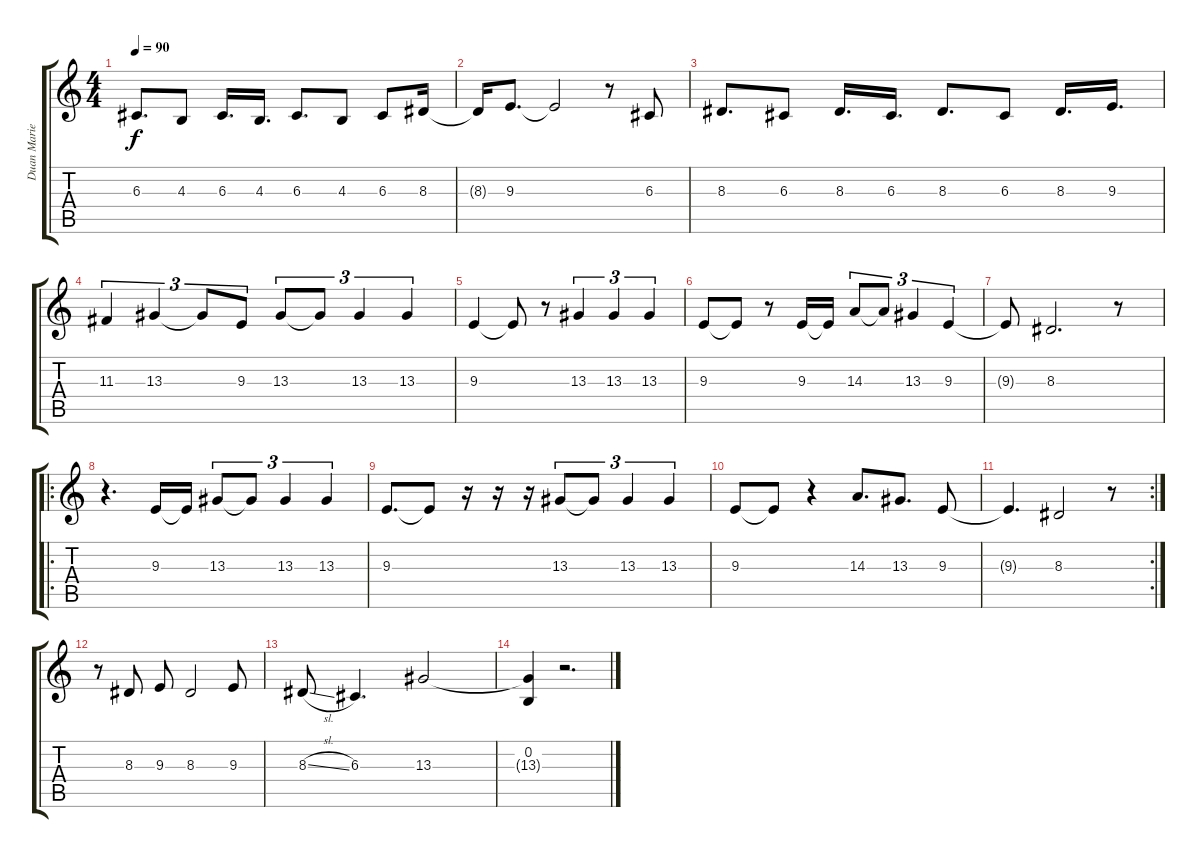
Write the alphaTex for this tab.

\track ("Duan Marie" "Duan Marie") {solo instrument viola}
\staff {score tabs}
\tuning (E4 B3 G3 D3 A2 E2) {hide}
\ts (4 4)
\tempo 90
\clef g2
\ks c
6.3.8{d dy f} 4.3.8 6.3.16{d} 4.3.16{d} 6.3.8{d} 4.3.8 6.3.8 8.3.16 |
8.3{t}.16 9.3.8{d} 9.3{t}.2 r.8 6.3.8 |
8.3.8{d} 6.3.8 8.3.16{d} 6.3.16{d} 8.3.8{d} 6.3.8 8.3.16{d} 9.3.16{d} |
11.3.4{tu (3 2)} 13.3.4{tu (3 2)} 13.3{t}.8{tu (3 2)} 9.3.8{tu (3 2)} 13.3.8{tu (3 2)} 13.3{t}.8{tu (3 2)} 13.3.4{tu (3 2)} 13.3.4{tu (3 2)} |
9.3.4 9.3{t}.8 r.8 13.3.4{tu (3 2)} 13.3.4{tu (3 2)} 13.3.4{tu (3 2)} |
9.3.8 9.3{t}.8 r.8 9.3.16 9.3{t}.16 14.3.8{tu (3 2)} 14.3{t}.8{tu (3 2)} 13.3.4{tu (3 2)} 9.3.4{tu (3 2)} |
9.3{t}.8 8.3.2{d} r.8 |
\ro
r.4{d} 9.3.16 9.3{t}.16 13.3.8{tu (3 2)} 13.3{t}.8{tu (3 2)} 13.3.4{tu (3 2)} 13.3.4{tu (3 2)} |
9.3.8{d} 9.3{t}.8 r.16 r.16 r.16 13.3.8{tu (3 2)} 13.3{t}.8{tu (3 2)} 13.3.4{tu (3 2)} 13.3.4{tu (3 2)} |
9.3.8 9.3{t}.8 r.4 14.3.8{d} 13.3.8{d} 9.3.8 |
\rc 2
9.3{t}.4{d} 8.3.2 r.8 |
r.8 8.3.8 9.3.8 8.3.2 9.3.8 |
8.3{sl}.8 6.3.4{d} 13.3.2 |
(0.2 13.3{t}).4 r.2{d}
